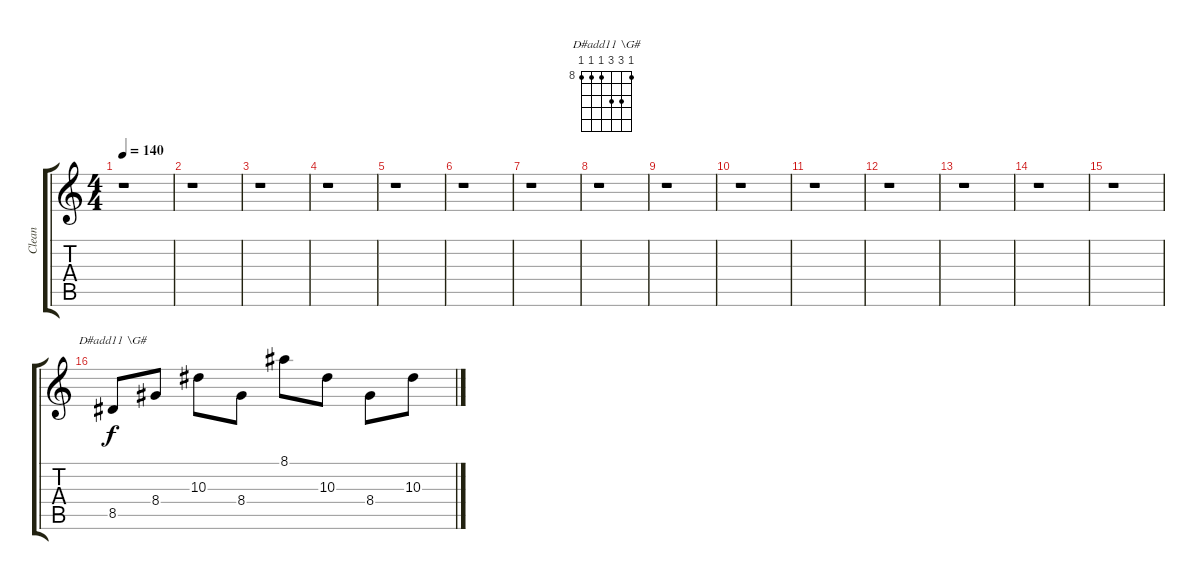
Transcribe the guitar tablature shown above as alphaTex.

\track ("Clean" "Clean") {instrument electricguitarclean}
\staff {score tabs}
\tuning (D4 A3 F3 C3 G2 C2) {hide}
\chord ("D#add11 \\G#" 8 10 10 8 8 8) {firstfret 8}
\ts (4 4)
\tempo 140
\clef g2
\ks c
r.1{dy f} |
r.1 |
r.1 |
r.1 |
r.1 |
r.1 |
r.1 |
r.1 |
r.1 |
r.1 |
r.1 |
r.1 |
r.1 |
r.1 |
r.1 |
8.5.8{ch "D#add11 \\G#"} 8.4.8 10.3.8 8.4.8 8.1.8 10.3.8 8.4.8 10.3.8
